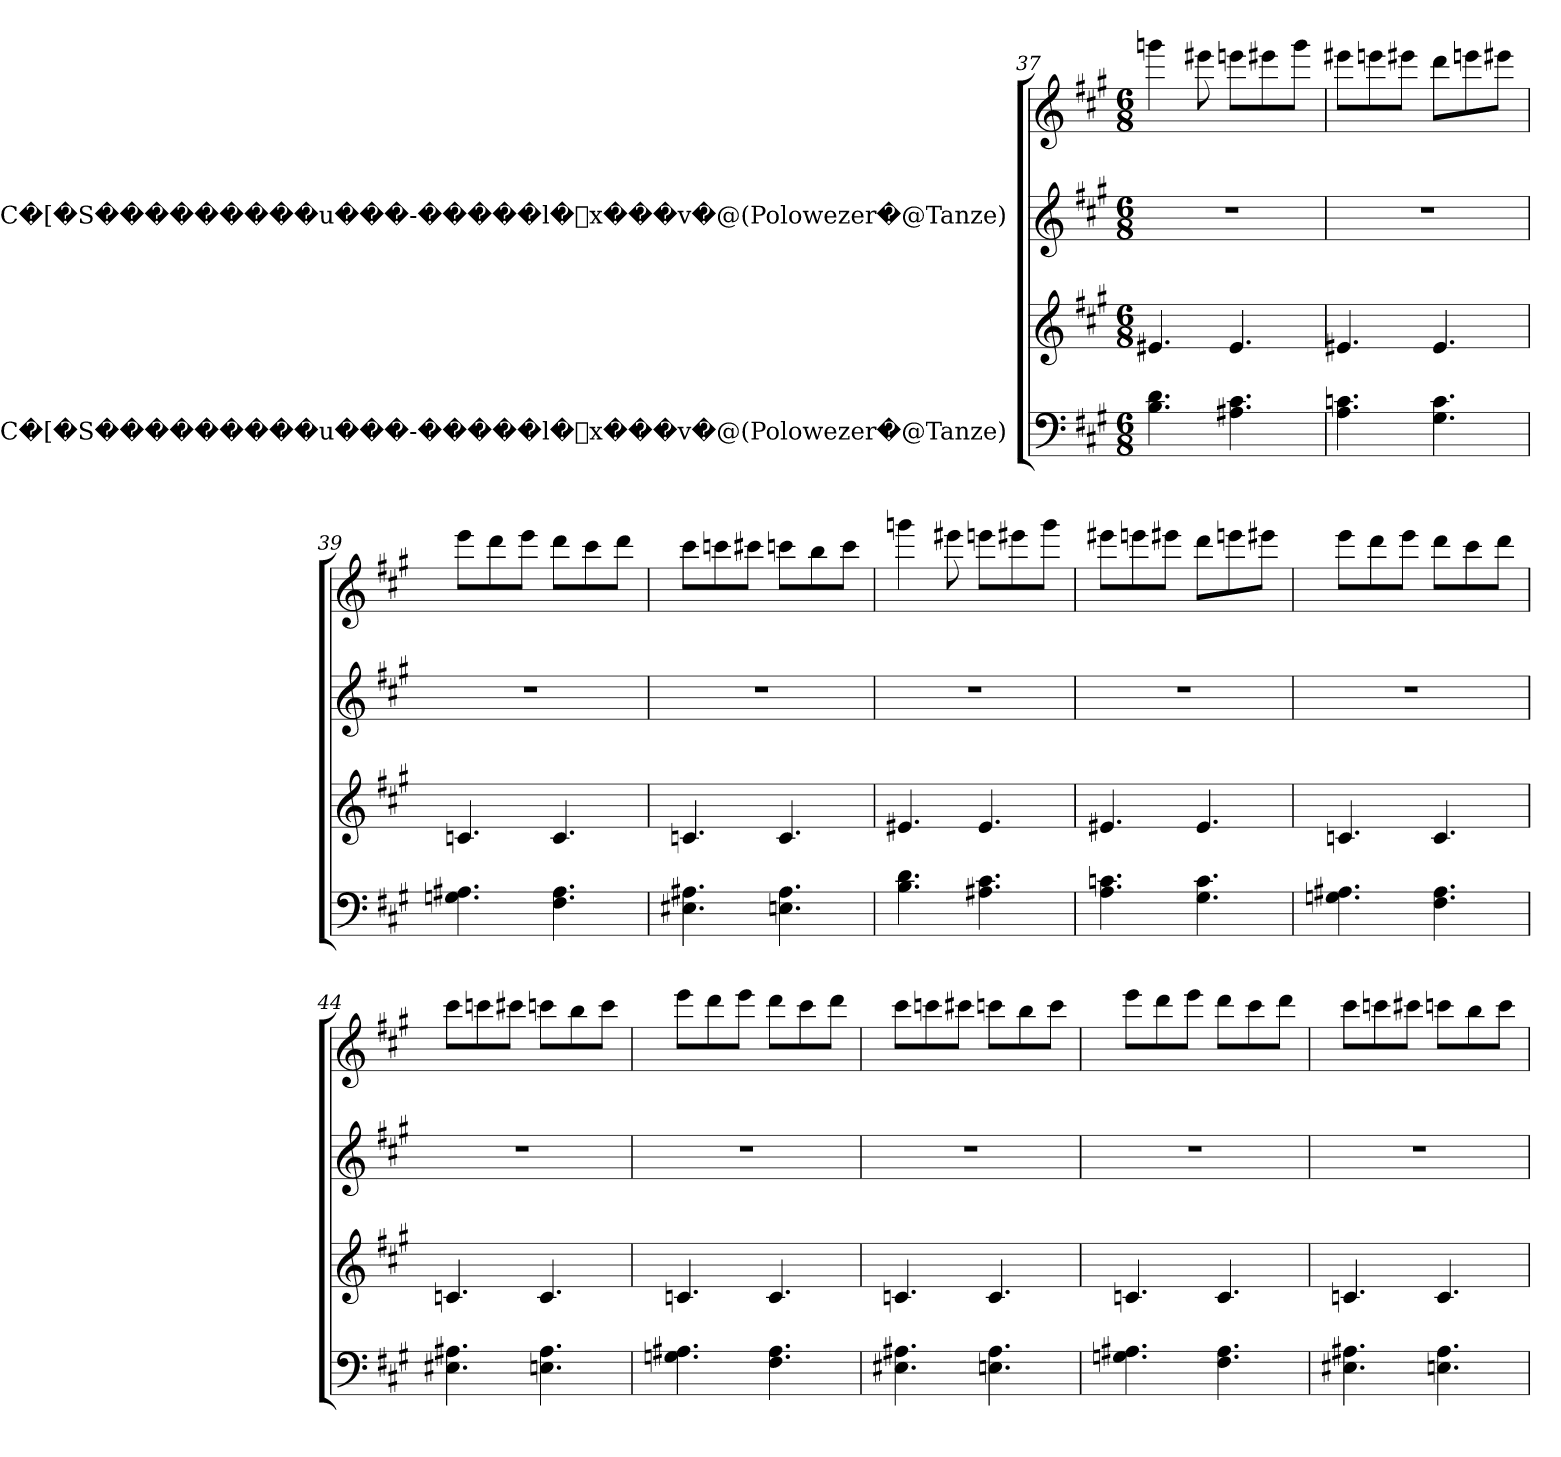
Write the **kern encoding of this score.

**kern	**kern	**kern	**kern
*part2	*part2	*part1	*part1
*staff4	*staff3	*staff2	*staff1
*I"钢琴, �C�[�S���������u���-�����l�ݗx���v�@(Polowezer�@Tanze)	*	*I"钢琴, �C�[�S���������u���-�����l�ݗx���v�@(Polowezer�@Tanze)	*
*clefF4	*clefG2	*clefG2	*clefG2
*k[f#c#g#]	*k[f#c#g#]	*k[f#c#g#]	*k[f#c#g#]
*M6/8	*M6/8	*M6/8	*M6/8
=37	=37	=37	=37
4.B\ 4.d\	4.e#X/	2.r	4gggn\
.	.	.	8eee#X\
4.A#X\ 4.c#\	4.e#/	.	8eeen\L
.	.	.	8eee#X\
.	.	.	8ggg\J
!!LO:LB:g=z
=38	=38	=38	=38
4.A\ 4.cn\	4.e#X/	2.r	8eee#X\L
.	.	.	8eeen\
.	.	.	8eee#X\J
4.G#\ 4.c\	4.e#/	.	8ddd\L
.	.	.	8eeen\
.	.	.	8eee#X\J
=39	=39	=39	=39
4.Gn\ 4.A#X\	4.cn/	2.r	8eee\L
.	.	.	8ddd\
.	.	.	8eee\J
4.F#\ 4.A#\	4.c/	.	8ddd\L
.	.	.	8ccc#\
.	.	.	8ddd\J
=40	=40	=40	=40
4.E#X\ 4.A#X\	4.cn/	2.r	8ccc#\L
.	.	.	8cccn\
.	.	.	8ccc#X\J
4.En\ 4.A#\	4.c/	.	8cccn\L
.	.	.	8bb\
.	.	.	8ccc\J
=41	=41	=41	=41
4.B\ 4.d\	4.e#X/	2.r	4gggn\
.	.	.	8eee#X\
4.A#X\ 4.c#\	4.e#/	.	8eeen\L
.	.	.	8eee#X\
.	.	.	8ggg\J
!!LO:LB:g=z
=42	=42	=42	=42
4.A\ 4.cn\	4.e#X/	2.r	8eee#X\L
.	.	.	8eeen\
.	.	.	8eee#X\J
4.G#\ 4.c\	4.e#/	.	8ddd\L
.	.	.	8eeen\
.	.	.	8eee#X\J
=43	=43	=43	=43
4.Gn\ 4.A#X\	4.cn/	2.r	8eee\L
.	.	.	8ddd\
.	.	.	8eee\J
4.F#\ 4.A#\	4.c/	.	8ddd\L
.	.	.	8ccc#\
.	.	.	8ddd\J
=44	=44	=44	=44
4.E#X\ 4.A#X\	4.cn/	2.r	8ccc#\L
.	.	.	8cccn\
.	.	.	8ccc#X\J
4.En\ 4.A#\	4.c/	.	8cccn\L
.	.	.	8bb\
.	.	.	8ccc\J
!!LO:PB:g=z
=45	=45	=45	=45
4.Gn\ 4.A#X\	4.cn/	2.r	8eee\L
.	.	.	8ddd\
.	.	.	8eee\J
4.F#\ 4.A#\	4.c/	.	8ddd\L
.	.	.	8ccc#\
.	.	.	8ddd\J
=46	=46	=46	=46
4.E#X\ 4.A#X\	4.cn/	2.r	8ccc#\L
.	.	.	8cccn\
.	.	.	8ccc#X\J
4.En\ 4.A#\	4.c/	.	8cccn\L
.	.	.	8bb\
.	.	.	8ccc\J
=47	=47	=47	=47
4.Gn\ 4.A#X\	4.cn/	2.r	8eee\L
.	.	.	8ddd\
.	.	.	8eee\J
4.F#\ 4.A#\	4.c/	.	8ddd\L
.	.	.	8ccc#\
.	.	.	8ddd\J
!!LO:LB:g=z
=48	=48	=48	=48
4.E#X\ 4.A#X\	4.cn/	2.r	8ccc#\L
.	.	.	8cccn\
.	.	.	8ccc#X\J
4.En\ 4.A#\	4.c/	.	8cccn\L
.	.	.	8bb\
.	.	.	8ccc\J
=	=	=	=
*-	*-	*-	*-
